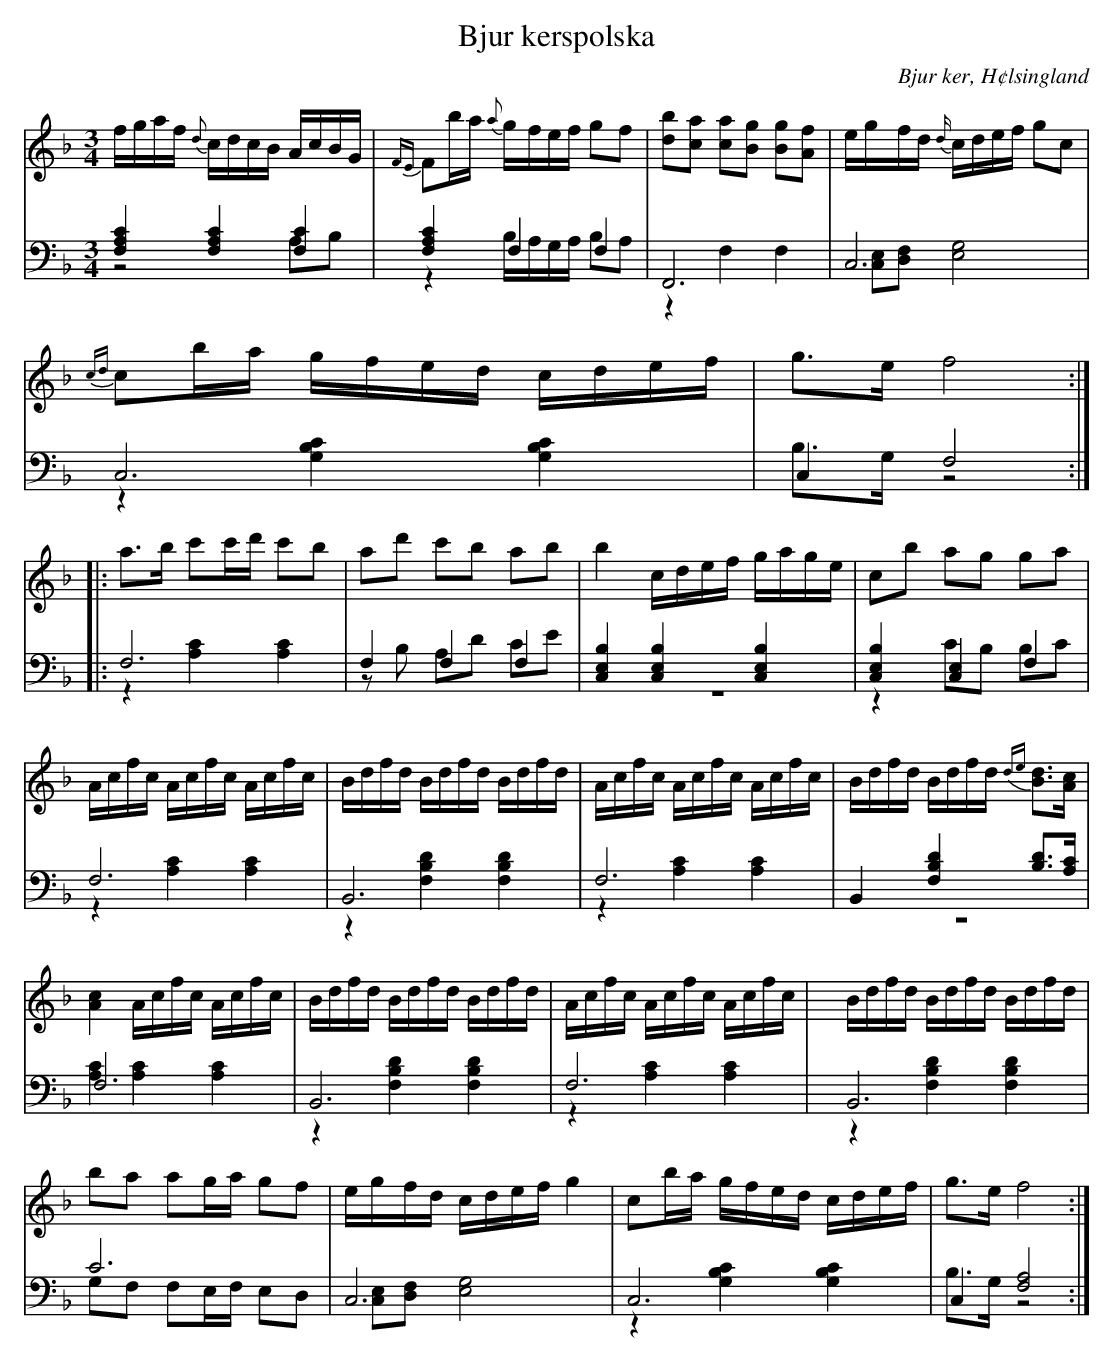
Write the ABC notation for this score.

X:1
T: Bjur kerspolska
O: Bjur ker, H¢lsingland
M: 3/4
L: 1/16
K: F
V:1
V:2
V:3 merge
V:1
fgaf {d}cdcB AcBG|{FE}F2ba {a}gfef g2f2|[d2b2][c2a2] [c2a2][B2g2] [B2g2][A2f2] |egfd {d/}cdef g2c2|
{cd}c2ba gfed cdef|g2>e2 f8:|
|:a2>b2 c'2c'd' c'2b2|a2d'2 c'2b2 a2b2|b4 cdef gage|c2b2 a2g2 g2a2|
Acfc Acfc Acfc|Bdfd Bdfd Bdfd|Acfc Acfc Acfc|Bdfd Bdfd {de}[B2d2]>[A2c2]|
[A4c4] Acfc Acfc|Bdfd Bdfd Bdfd|Acfc Acfc Acfc|Bdfd Bdfd Bdfd|
b2a2 a2ga g2f2|egfd cdef g4|c2ba gfed cdef|g2>e2 f8:|
V:2 clef=bass
[F,4A,4C4] [F,4A,4C4] [F,4C4]|[F,4A,4C4] F,4 F,4|F,,12|C,12|
C,12|C,4 F,8:|
|:F,12|F,4 F,4 F,4|[C,4E,4B,4] [C,4E,4B,4] [C,4E,4B,4]|[C,4E,4B,4] [C,4E,4] F,4|
F,12|B,,12|F,12|B,,4 [F,4B,4D4] [B,2D2]>[A,2C2]|
F,12|B,,12|F,12|B,,12|
C12|C,12|C,12|C,4 [F,8A,8]:|
V:3 clef=bass
z8 A,2B,2|z4 B,A,G,A, B,2A,2|z4 F,4 F,4|[C,2E,2][D,2F,2] [E,8G,8]|
z4 [G,4B,4C4] [G,4B,4C4]|B,2>G,2 z8:|
|:z4 [A,4C4] [A,4C4]|z2B,2 A,2D2 C2E2|z12|z4 C2B,2 B,2C2|
z4 [A,4C4] [A,4C4]|z4 [F,4B,4D4] [F,4B,4D4]|z4 [A,4C4] [A,4C4]|z12|
[A,4C4] [A,4C4] [A,4C4]|z4 [F,4B,4D4] [F,4B,4D4]|z4 [A,4C4] [A,4C4]|
|z4 [F,4B,4D4] [F,4B,4D4]|G,2F,2 F,2E,F, E,2D,2|[C,2E,2][D,2F,2] [E,8G,8]|z4 [G,4B,4C4] [G,4B,4C4]|B,2>G,2 z8:|
